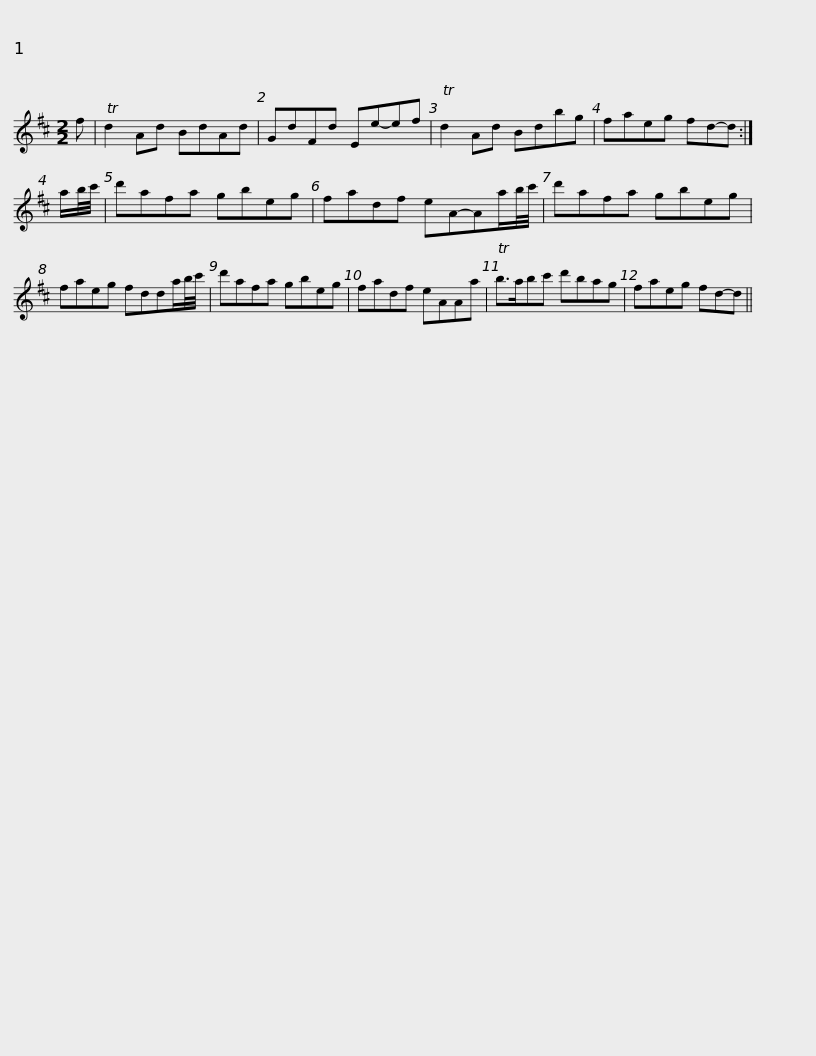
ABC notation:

X:1
L:1/8
M:2/2
I:linebreak $
K:D
V:1 treble
V:1
 f | Td2 Ad BdAd | GdFd Ee-ef | Td2 Ad Bdbg | faeg fd-d :| %5
 a/b/4c'/4 | d'afa gbeg |$ fadf eA-Aa/b/4c'/4 | d'afa gbeg | faeg fdda/b/4c'/4 | %10
 d'afa gbeg |$ fadf eAAa | Tb>abc' d'bag | faeg fd-d || %14
